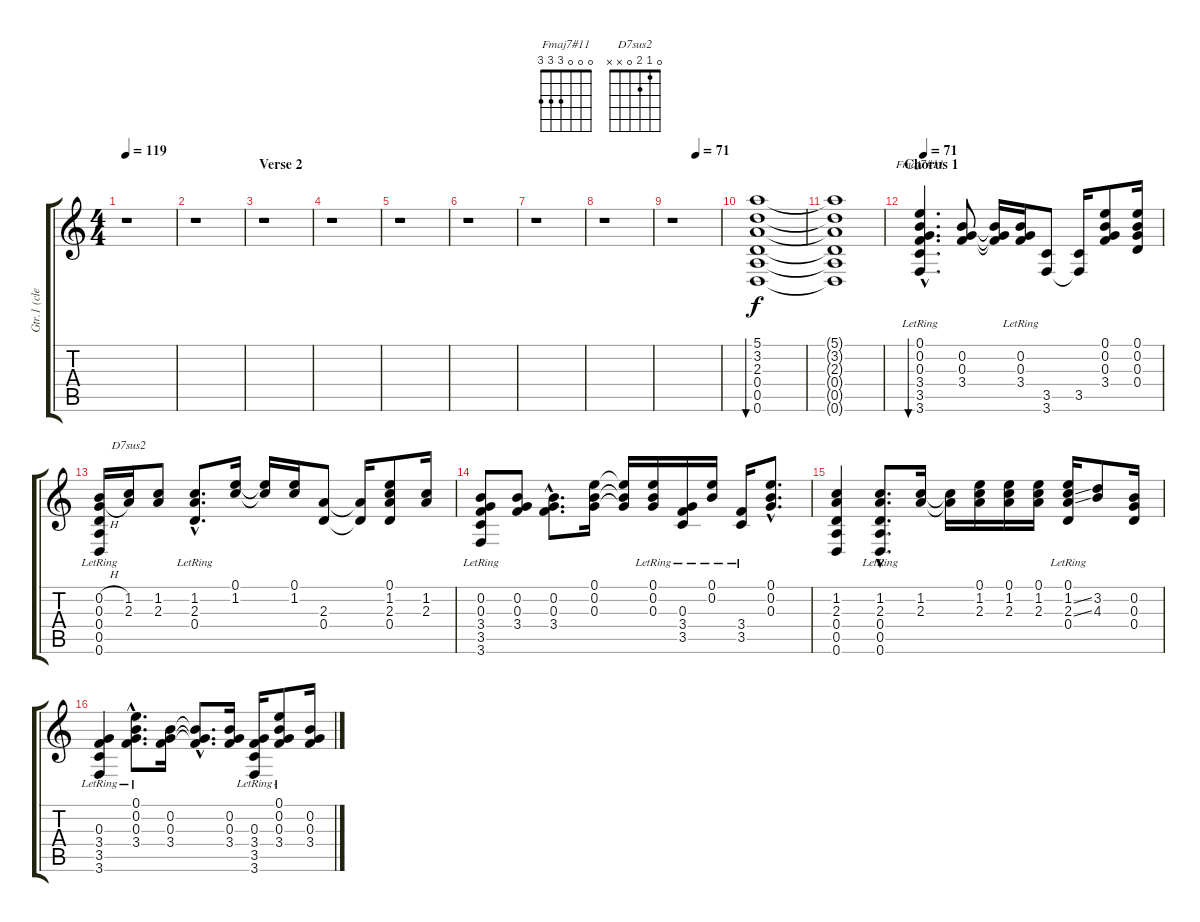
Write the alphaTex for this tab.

\track ("Gtr.1 (clean)" "Gtr.1 (cle") {instrument electricguitarjazz}
\staff {score tabs}
\tuning (E4 B3 G3 D3 A2 D2) {hide}
\chord ("Fmaj7#11" 0 0 0 3 3 3)
\chord ("D7sus2" 0 1 2 0 x x)
\ts (4 4)
\tempo 119
\clef g2
\ks c
r.1{dy f} |
r.1 |
\section ("" "Verse 2")
r.1 |
r.1 |
r.1 |
r.1 |
r.1 |
r.1 |
\tempo (71 0.5)
r.1 |
(5.1 3.2 2.3 0.4 0.5 0.6).1{bu 480} |
(5.1{t} 3.2{t} 2.3{t} 0.4{t} 0.5{t} 0.6{t}).1 |
\section ("" "Chorus 1")
\tempo 71
(0.1{hac lr} 0.2{hac} 0.3{hac} 3.4{hac lr} 3.5{hac lr} 3.6{hac lr}).4{d bu 240 ch "Fmaj7#11"} (0.2 0.3 3.4).8 (0.2{t} 0.3{t} 3.4{t}).16 (0.2{lr} 0.3{lr} 3.4{lr}).16 (3.5 3.6).8 (3.5 3.6{t}).16 (0.1 0.2 0.3 3.4).8 (0.1 0.2 0.3 0.4).16 |
(0.2{h} 0.3{h} 0.4{lr} 0.5{lr} 0.6{lr}).16 (1.2 2.3).16{ch "D7sus2"} (1.2 2.3).8 (1.2{hac} 2.3{hac lr} 0.4{hac lr}).8{d} (0.1 1.2).16 (0.1{t} 1.2{t}).16 (0.1 1.2).16 (2.3 0.4).8 (2.3{t} 0.4{t}).16 (0.1 1.2 2.3 0.4).8 (1.2 2.3).16 |
(0.2 0.3 3.4 3.5{lr} 3.6{lr}).8 (0.2 0.3 3.4).8 (0.2{hac} 0.3{hac} 3.4{hac}).8{d} (0.1 0.2 0.3).16 (0.1{t} 0.2{t} 0.3{t}).16 (0.1{lr} 0.2{lr} 0.3).16 (0.3{lr} 3.4{lr} 3.5{lr}).16 (0.1{lr} 0.2{lr}).16 (3.4{lr} 3.5{lr}).16 (0.1{hac} 0.2{hac} 0.3{hac}).8{d} |
(1.2 2.3 0.4 0.5 0.6).4 (1.2{hac} 2.3{hac} 0.4{hac lr} 0.5{hac lr} 0.6{hac lr}).8{d} (1.2 2.3).16 (1.2{t} 2.3{t}).16 (0.1 1.2 2.3).16 (0.1 1.2 2.3).16 (0.1 1.2 2.3).16 (0.1{lr} 1.2{ss} 2.3{ss} 0.4{lr}).16 (3.2 4.3).8 (0.2 0.3 0.4).16 |
(0.3 3.4 3.5{lr} 3.6{lr}).4 (0.1{hac lr} 0.2{hac} 0.3{hac} 3.4{hac}).8{d} (0.2 0.3 3.4).16 (0.2{hac t} 0.3{hac t} 3.4{hac t}).8{d} (0.2 0.3 3.4).16 (0.3 3.4 3.5{lr} 3.6{lr}).16 (0.1{lr} 0.2 0.3 3.4).8 (0.2 0.3 3.4).16
